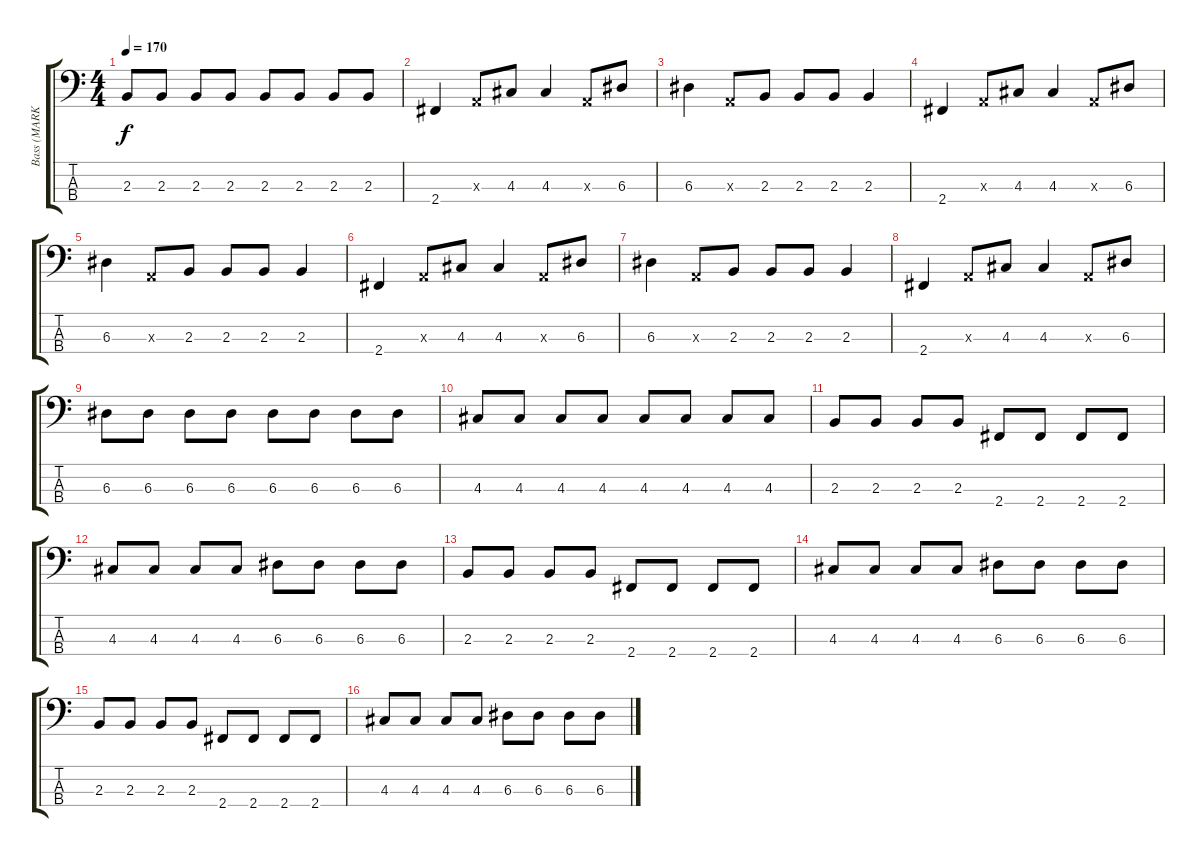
\track ("Bass (MARK)" "Bass (MARK") {instrument electricbassfinger}
\staff {score tabs}
\tuning (G2 D2 A1 E1) {hide}
\ts (4 4)
\tempo 170
\clef f4
\ks c
2.3.8{dy f} 2.3.8 2.3.8 2.3.8 2.3.8 2.3.8 2.3.8 2.3.8 |
2.4.4 0.3{x}.8 4.3.8 4.3.4 0.3{x}.8 6.3.8 |
6.3.4 0.3{x}.8 2.3.8 2.3.8 2.3.8 2.3.4 |
2.4.4 0.3{x}.8 4.3.8 4.3.4 0.3{x}.8 6.3.8 |
6.3.4 0.3{x}.8 2.3.8 2.3.8 2.3.8 2.3.4 |
2.4.4 0.3{x}.8 4.3.8 4.3.4 0.3{x}.8 6.3.8 |
6.3.4 0.3{x}.8 2.3.8 2.3.8 2.3.8 2.3.4 |
2.4.4 0.3{x}.8 4.3.8 4.3.4 0.3{x}.8 6.3.8 |
6.3.8 6.3.8 6.3.8 6.3.8 6.3.8 6.3.8 6.3.8 6.3.8 |
4.3.8 4.3.8 4.3.8 4.3.8 4.3.8 4.3.8 4.3.8 4.3.8 |
2.3.8 2.3.8 2.3.8 2.3.8 2.4.8 2.4.8 2.4.8 2.4.8 |
4.3.8 4.3.8 4.3.8 4.3.8 6.3.8 6.3.8 6.3.8 6.3.8 |
2.3.8 2.3.8 2.3.8 2.3.8 2.4.8 2.4.8 2.4.8 2.4.8 |
4.3.8 4.3.8 4.3.8 4.3.8 6.3.8 6.3.8 6.3.8 6.3.8 |
2.3.8 2.3.8 2.3.8 2.3.8 2.4.8 2.4.8 2.4.8 2.4.8 |
4.3.8 4.3.8 4.3.8 4.3.8 6.3.8 6.3.8 6.3.8 6.3.8
